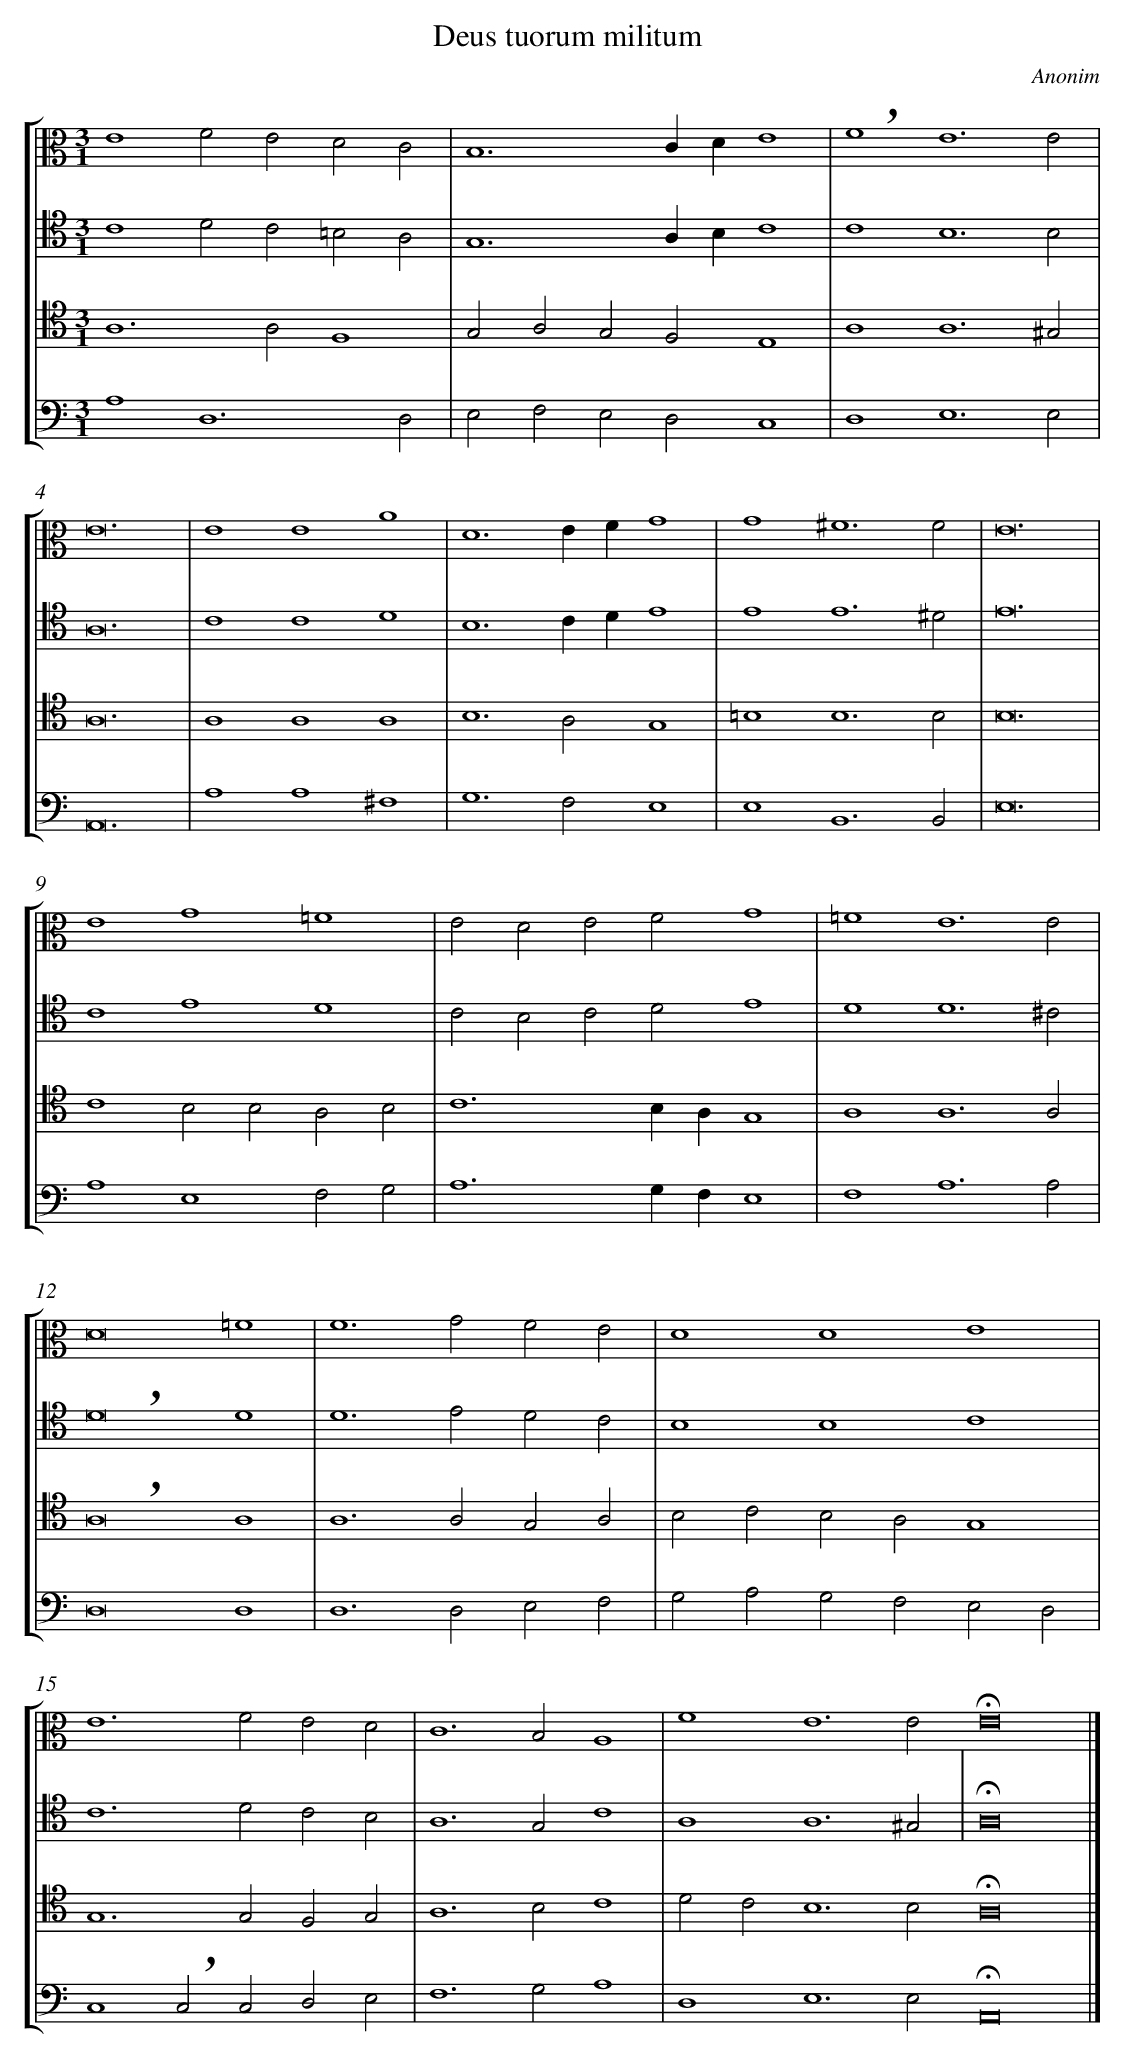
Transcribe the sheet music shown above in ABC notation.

X:1
T: Deus tuorum militum
C: Anonim
L: 1/4
M: 3/1
%%staves [1 2 3 4]
V: 1 clef=alto
V: 2 clef=tenor
V: 3 clef=tenor
V: 4 clef=bass
K: C
[V:1] E4F2E2D2C2 |
[V:2] C4D2C2=B,2A,2 |
[V:3] A,4>A,4F,4 |
[V:4] A,4D,6D,2 |
[V:1] B,6CDE4 |
[V:2] G,6A,B,C4 |
[V:3] G,2A,2G,2F,2E,4 |
[V:4] E,2F,2E,2D,2C,4 |
[V:1] !breath!F4E6E2 |
[V:2] C4B,6B,2 |
[V:3] A,4A,6^G,2 |
[V:4] D,4E,6E,2 |
[V:1] E12 |
[V:2] A,12 |
[V:3] A,12 |
[V:4] A,,12 |
[V:1] E4E4A4 |
[V:2] C4C4D4 |
[V:3] A,4A,4A,4 |
[V:4] A,4A,4^F,4 |
[V:1] D6EFG4 |
[V:2] B,6CDE4 |
[V:3] B,4>A,4G,4 |
[V:4] G,4>F,4E,4 |
[V:1] G4^F6F2 |
[V:2] E4E6^D2 |
[V:3] =B,4B,6B,2 |
[V:4] E,4B,,6B,,2 |
[V:1] E12 |
[V:2] E12 |
[V:3] B,12 |
[V:4] E,12 |
[V:1] E4G4=F4 |
[V:2] C4E4D4 |
[V:3] C4B,2B,2A,2B,2 |
[V:4] A,4E,4F,2G,2 |
[V:1] E2D2E2F2G4 |
[V:2] C2B,2C2D2E4 |
[V:3] C6B,A,G,4 |
[V:4] A,6G,F,E,4 |
[V:1] =F4E6E2 |
[V:2] D4D6^C2 |
[V:3] A,4A,6A,2 |
[V:4] F,4A,6A,2 |
[V:1] D8=F4 |
[V:2] !breath!D8D4 |
[V:3] !breath!A,8A,4 |
[V:4] D,8D,4 |
[V:1] F4>G4F2E2 |
[V:2] D4>E4D2C2 |
[V:3] A,4>A,4G,2A,2 |
[V:4] D,4>D,4E,2F,2 |
[V:1] D4D4E4 |
[V:2] B,4B,4C4 |
[V:3] B,2C2B,2A,2G,4 |
[V:4] G,2A,2G,2F,2E,2D,2 |
[V:1] E4>F4E2D2 |
[V:2] C4>D4C2B,2 |
[V:3] G,4>G,4F,2G,2 |
[V:4] C,4!breath!C,2C,2D,2E,2 |
[V:1] C4>B,4A,4 |
[V:2] A,4>G,4C4 |
[V:3] A,4>B,4C4 |
[V:4] F,4>G,4A,4 |
[V:1] F4E6E2 [|]
[V:2] A,4A,6^G,2 |
[V:3] D2C4<B,4B,2 [|]
[V:4] D,4E,6E,2 [|]
[V:1] !fermata!E12 |]
[V:2] !fermata!A,12 |]
[V:3] !fermata!A,12 |]
[V:4] !fermata!A,,12 |]
